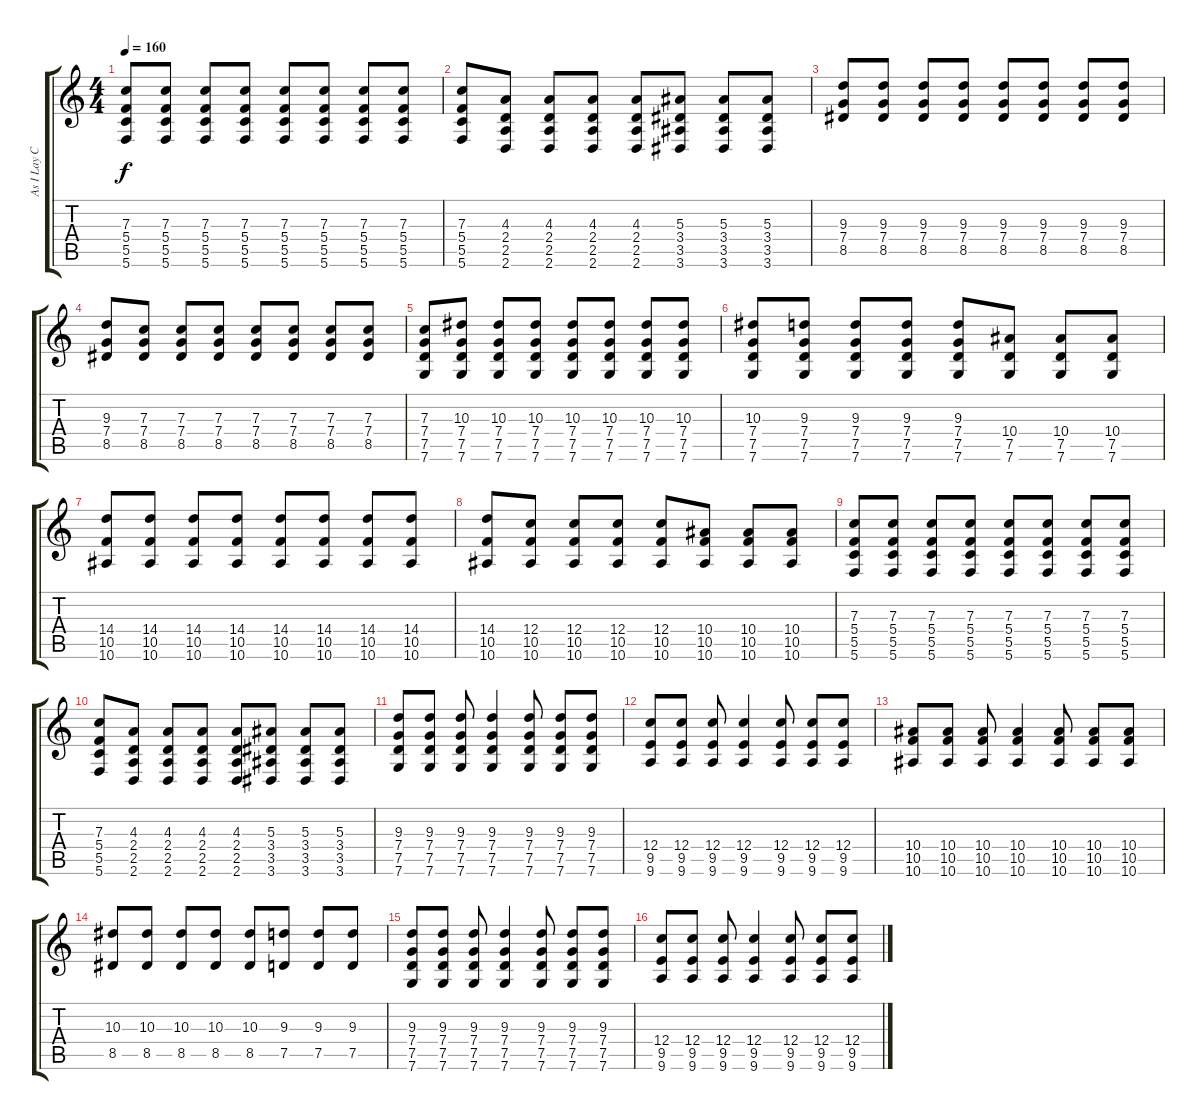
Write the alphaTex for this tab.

\track ("As I Lay Curtis" "As I Lay C") {instrument overdrivenguitar}
\staff {score tabs}
\tuning (D4 A3 F3 C3 G2 C2) {hide}
\ts (4 4)
\tempo 160
\clef g2
\ks c
(7.3 5.4 5.5 5.6).8{dy f} (7.3 5.4 5.5 5.6).8 (7.3 5.4 5.5 5.6).8 (7.3 5.4 5.5 5.6).8 (7.3 5.4 5.5 5.6).8 (7.3 5.4 5.5 5.6).8 (7.3 5.4 5.5 5.6).8 (7.3 5.4 5.5 5.6).8 |
(7.3 5.4 5.5 5.6).8 (4.3 2.4 2.5 2.6).8 (4.3 2.4 2.5 2.6).8 (4.3 2.4 2.5 2.6).8 (4.3 2.4 2.5 2.6).8 (5.3 3.4 3.5 3.6).8 (5.3 3.4 3.5 3.6).8 (5.3 3.4 3.5 3.6).8 |
(9.3 7.4 8.5).8 (9.3 7.4 8.5).8 (9.3 7.4 8.5).8 (9.3 7.4 8.5).8 (9.3 7.4 8.5).8 (9.3 7.4 8.5).8 (9.3 7.4 8.5).8 (9.3 7.4 8.5).8 |
(9.3 7.4 8.5).8 (7.3 7.4 8.5).8 (7.3 7.4 8.5).8 (7.3 7.4 8.5).8 (7.3 7.4 8.5).8 (7.3 7.4 8.5).8 (7.3 7.4 8.5).8 (7.3 7.4 8.5).8 |
(7.3 7.4 7.5 7.6).8 (10.3 7.4 7.5 7.6).8 (10.3 7.4 7.5 7.6).8 (10.3 7.4 7.5 7.6).8 (10.3 7.4 7.5 7.6).8 (10.3 7.4 7.5 7.6).8 (10.3 7.4 7.5 7.6).8 (10.3 7.4 7.5 7.6).8 |
(10.3 7.4 7.5 7.6).8 (9.3 7.4 7.5 7.6).8 (9.3 7.4 7.5 7.6).8 (9.3 7.4 7.5 7.6).8 (9.3 7.4 7.5 7.6).8 (10.4 7.5 7.6).8 (10.4 7.5 7.6).8 (10.4 7.5 7.6).8 |
(14.4 10.5 10.6).8 (14.4 10.5 10.6).8 (14.4 10.5 10.6).8 (14.4 10.5 10.6).8 (14.4 10.5 10.6).8 (14.4 10.5 10.6).8 (14.4 10.5 10.6).8 (14.4 10.5 10.6).8 |
(14.4 10.5 10.6).8 (12.4 10.5 10.6).8 (12.4 10.5 10.6).8 (12.4 10.5 10.6).8 (12.4 10.5 10.6).8 (10.4 10.5 10.6).8 (10.4 10.5 10.6).8 (10.4 10.5 10.6).8 |
(7.3 5.4 5.5 5.6).8 (7.3 5.4 5.5 5.6).8 (7.3 5.4 5.5 5.6).8 (7.3 5.4 5.5 5.6).8 (7.3 5.4 5.5 5.6).8 (7.3 5.4 5.5 5.6).8 (7.3 5.4 5.5 5.6).8 (7.3 5.4 5.5 5.6).8 |
(7.3 5.4 5.5 5.6).8 (4.3 2.4 2.5 2.6).8 (4.3 2.4 2.5 2.6).8 (4.3 2.4 2.5 2.6).8 (4.3 2.4 2.5 2.6).8 (5.3 3.4 3.5 3.6).8 (5.3 3.4 3.5 3.6).8 (5.3 3.4 3.5 3.6).8 |
(9.3 7.4 7.5 7.6).8 (9.3 7.4 7.5 7.6).8 (9.3 7.4 7.5 7.6).8 (9.3 7.4 7.5 7.6).4 (9.3 7.4 7.5 7.6).8 (9.3 7.4 7.5 7.6).8 (9.3 7.4 7.5 7.6).8 |
(12.4 9.5 9.6).8 (12.4 9.5 9.6).8 (12.4 9.5 9.6).8 (12.4 9.5 9.6).4 (12.4 9.5 9.6).8 (12.4 9.5 9.6).8 (12.4 9.5 9.6).8 |
(10.4 10.5 10.6).8 (10.4 10.5 10.6).8 (10.4 10.5 10.6).8 (10.4 10.5 10.6).4 (10.4 10.5 10.6).8 (10.4 10.5 10.6).8 (10.4 10.5 10.6).8 |
(10.3 8.5).8 (10.3 8.5).8 (10.3 8.5).8 (10.3 8.5).8 (10.3 8.5).8 (9.3 7.5).8 (9.3 7.5).8 (9.3 7.5).8 |
(9.3 7.4 7.5 7.6).8 (9.3 7.4 7.5 7.6).8 (9.3 7.4 7.5 7.6).8 (9.3 7.4 7.5 7.6).4 (9.3 7.4 7.5 7.6).8 (9.3 7.4 7.5 7.6).8 (9.3 7.4 7.5 7.6).8 |
(12.4 9.5 9.6).8 (12.4 9.5 9.6).8 (12.4 9.5 9.6).8 (12.4 9.5 9.6).4 (12.4 9.5 9.6).8 (12.4 9.5 9.6).8 (12.4 9.5 9.6).8
